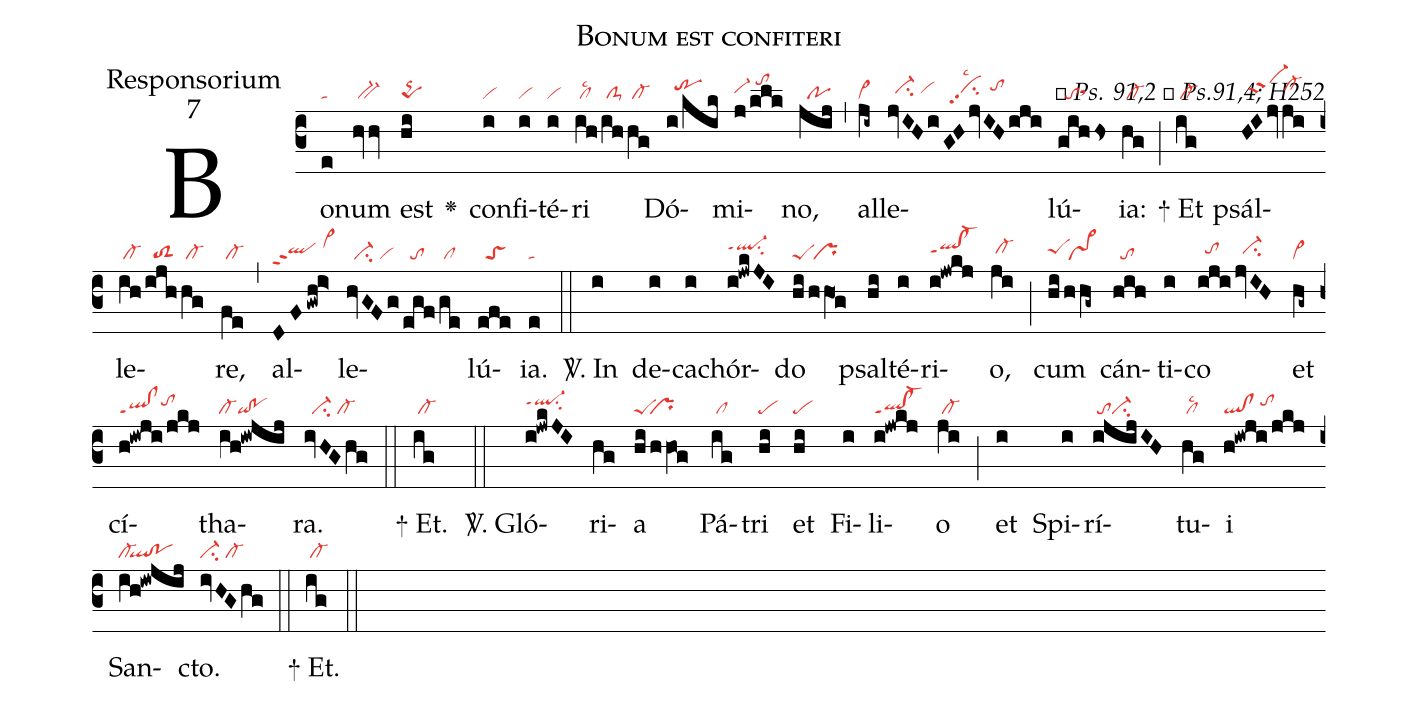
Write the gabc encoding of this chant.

name:Bonum est confiteri;
office-part:Responsorium;
mode:7;
commentary:ꝶ Ps. 91,2 ꝟ Ps.91,4; H252;
nabc-lines:1;
%%
(c3)Bo(e|ta)num(hvv|/bv-) est(hi|pqS) <v>\greheightstar</v>()
con(i|vi)fi(i|vi)té(i|vi)ri(ih|/cllsc2|/ih|/clS-|/hg|/cl-) Dó(i/kik|//trhi)mi(j/klk|vi-hh/tohk)no,(jij|//po) (,)
al(ji~|cl~)le(jvIHi|//ci-hh/vihh|GHjvIHiji|//vihhpp2su2lsc2//tohi)lú(gihhs|//tosthh)ia:(hg|/cl-) (;)

+
Et(ig|/cl-)  psál(HIjvji|//vi-hhppt2`cl-hi)le(ih|/cl-|/ijh|//toS2|/hg|/cl-)re,(fe|/cl-) (,)
al(DFgwh!i>|qlhhppt2/vi>hj)le(hvGFg|//ci-/vi|/egf|//to|/ge|/cl)lú(efe|//toS)ia.(e|ta) (::)

<sp>V/</sp>.
In(i) de(i)ca(i)chór(i!jwkJI|ql-hippt1su2)do(hi|peS|/hhO1g|/pr) psal(hi)té(i)ri(i!jwkj|qlhh!cl-hhppt1)o,(ji|/cl-hh) (;)
cum(hi|peShh|/hhg~|/pr~) cán(hih|//to)ti(i)co(iji|//tohh|jvIH|//ci-hh)
et(hg~|cl~) cí(h!iwji/jkj|ql!clppt1tohi)tha(ih!iwjij|cl-qi!po)ra.(ivHGhg|//ci-/cl-) (::)

+ Et.(ig|/cl-) (::)

<sp>V/</sp>.
Gló(i!jwkJI|ql-hippt1su2)ri(hg)a(hi/hhVO!g|peS``pr)
Pá(ig|/cl)tri(hi|pe) et(hi|pe) Fi(i)li(i!jwkj|ql!cl-ppt1)o(ji|/cl-) (;)
et(i) Spi(i)rí(i!@jijIH|/toci-)tu(hg|/cllsc2)i(h!iwji/jkj|ql!cl/tohi)
San(ih!iw!@jij|cl-``ql!po)cto.(ivHGhg|ci-/cl-) (::)

+ Et.(ig|/cl-) (::)
